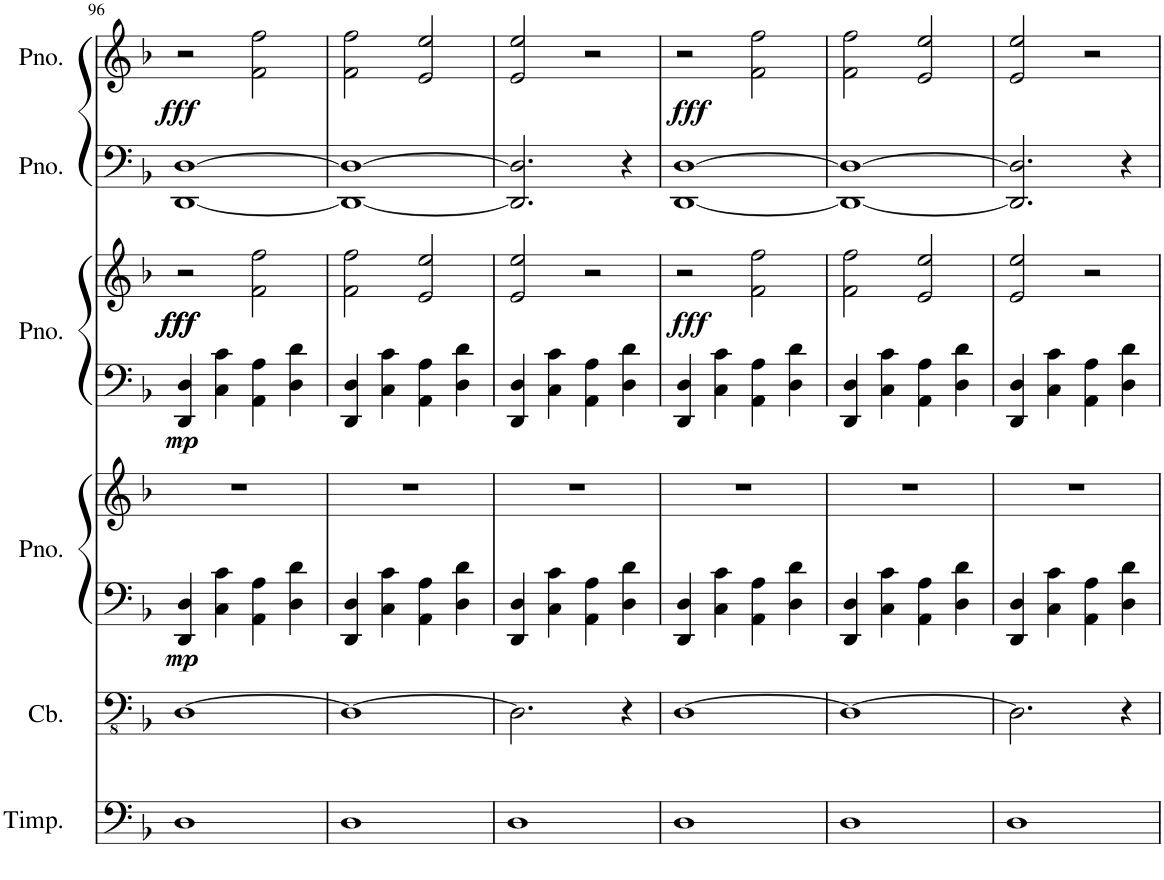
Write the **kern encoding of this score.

**kern	**kern	**kern	**kern	**dynam	**kern	**kern	**dynam	**kern	**kern	**dynam
*part6	*part5	*part4	*part4	*part4	*part3	*part3	*part3	*part2	*part1	*part1
*staff8	*staff7	*staff6	*staff5	*staff5/6	*staff4	*staff3	*staff3/4	*staff2	*staff1	*staff1
*I"Timpani	*I"Double Bass	*I"Piano	*	*	*I"Piano	*	*	*I"Piano	*I"Piano	*
*I'Timp.	*	*I'Pno.	*	*	*I'Pno.	*	*	*I'Pno.	*I'Pno.	*
!!LO:PB:g=z
*clefF4	*clefFv4	*clefF4	*clefG2	*	*clefF4	*clefG2	*	*clefF4	*clefG2	*
*	*Trd7c12	*	*	*	*	*	*	*	*	*
*k[b-]	*k[b-]	*k[b-]	*k[b-]	*	*k[b-]	*k[b-]	*	*k[b-]	*k[b-]	*
*M4/4	*M4/4	*M4/4	*M4/4	*	*M4/4	*M4/4	*	*M4/4	*M4/4	*
=96	=96	=96	=96	=96	=96	=96	=96	=96	=96	=96
!	!	!	!	!LO:DY:b=2	!	!	!LO:DY:b=2	!	!	!
!	!	!	!	!	!	!	!LO:DY:n=1:b	!	!	!
!	!	!	!	!	!	!	!LO:DY:n=2:b	!	!	!LO:DY:b
1D	[1DD	4DD/ 4D/	1r	mp	4DD/ 4D/	2r	mp fff fff	[1DD [1D	2r	fff
.	.	4C\ 4c\	.	.	4C\ 4c\	.	.	.	.	.
.	.	4AA\ 4A\	.	.	4AA\ 4A\	2f\ 2ff\	.	.	2f\ 2ff\	.
.	.	4D\ 4d\	.	.	4D\ 4d\	.	.	.	.	.
=97	=97	=97	=97	=97	=97	=97	=97	=97	=97	=97
1D	1DD_	4DD/ 4D/	1r	.	4DD/ 4D/	2f\ 2ff\	.	[1DD [1D	2f\ 2ff\	.
.	.	4C\ 4c\	.	.	4C\ 4c\	.	.	.	.	.
.	.	4AA\ 4A\	.	.	4AA\ 4A\	2e/ 2ee/	.	.	2e/ 2ee/	.
.	.	4D\ 4d\	.	.	4D\ 4d\	.	.	.	.	.
=98	=98	=98	=98	=98	=98	=98	=98	=98	=98	=98
1D	2.DD\]	4DD/ 4D/	1r	.	4DD/ 4D/	2e/ 2ee/	.	2.DD/ 2.D/	2e/ 2ee/	.
.	.	4C\ 4c\	.	.	4C\ 4c\	.	.	.	.	.
.	.	4AA\ 4A\	.	.	4AA\ 4A\	2r	.	.	2r	.
.	4r	4D\ 4d\	.	.	4D\ 4d\	.	.	4r	.	.
=99	=99	=99	=99	=99	=99	=99	=99	=99	=99	=99
!	!	!	!	!	!	!	!LO:DY:b	!	!	!LO:DY:b
1D	[1DD	4DD/ 4D/	1r	.	4DD/ 4D/	2r	fff	[1DD [1D	2r	fff
.	.	4C\ 4c\	.	.	4C\ 4c\	.	.	.	.	.
.	.	4AA\ 4A\	.	.	4AA\ 4A\	2f\ 2ff\	.	.	2f\ 2ff\	.
.	.	4D\ 4d\	.	.	4D\ 4d\	.	.	.	.	.
=100	=100	=100	=100	=100	=100	=100	=100	=100	=100	=100
1D	1DD_	4DD/ 4D/	1r	.	4DD/ 4D/	2f\ 2ff\	.	[1DD [1D	2f\ 2ff\	.
.	.	4C\ 4c\	.	.	4C\ 4c\	.	.	.	.	.
.	.	4AA\ 4A\	.	.	4AA\ 4A\	2e/ 2ee/	.	.	2e/ 2ee/	.
.	.	4D\ 4d\	.	.	4D\ 4d\	.	.	.	.	.
=101	=101	=101	=101	=101	=101	=101	=101	=101	=101	=101
1D	2.DD\]	4DD/ 4D/	1r	.	4DD/ 4D/	2e/ 2ee/	.	2.DD/ 2.D/	2e/ 2ee/	.
.	.	4C\ 4c\	.	.	4C\ 4c\	.	.	.	.	.
.	.	4AA\ 4A\	.	.	4AA\ 4A\	2r	.	.	2r	.
.	4r	4D\ 4d\	.	.	4D\ 4d\	.	.	4r	.	.
=	=	=	=	=	=	=	=	=	=	=
*-	*-	*-	*-	*-	*-	*-	*-	*-	*-	*-
